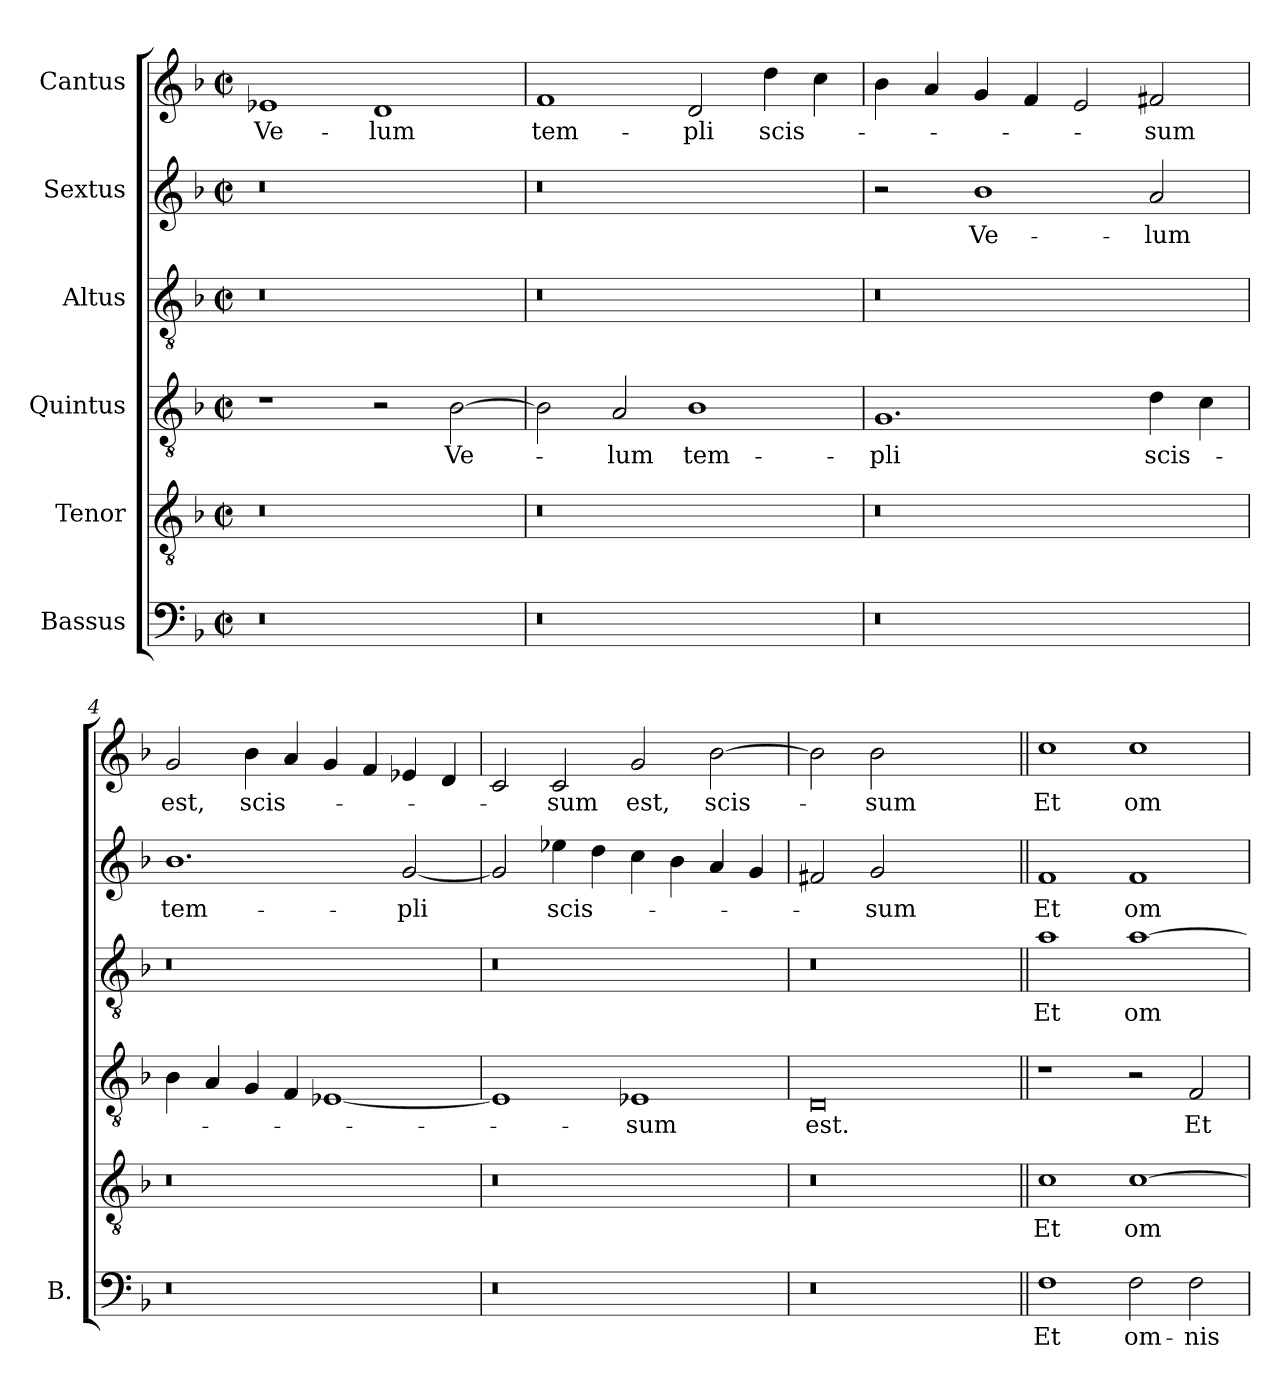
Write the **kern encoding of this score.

**kern	**text	**kern	**text	**kern	**text	**kern	**text	**kern	**text	**kern	**text
*part6	*part6	*part5	*part5	*part4	*part4	*part3	*part3	*part2	*part2	*part1	*part1
*staff6	*staff6	*staff5	*staff5	*staff4	*staff4	*staff3	*staff3	*staff2	*staff2	*staff1	*staff1
*I"Bassus	*	*I"Tenor	*	*I"Quintus	*	*I"Altus	*	*I"Sextus	*	*I"Cantus	*
*I'B.	*	*	*	*	*	*	*	*	*	*	*
*clefF4	*	*clefGv2	*	*clefGv2	*	*clefGv2	*	*clefG2	*	*clefG2	*
*k[b-]	*	*k[b-]	*	*k[b-]	*	*k[b-]	*	*k[b-]	*	*k[b-]	*
*F:	*	*F:	*	*F:	*	*F:	*	*F:	*	*F:	*
*M2/2	*	*M2/2	*	*M2/2	*	*M2/2	*	*M2/2	*	*M2/2	*
*met(c|)	*	*met(c|)	*	*met(c|)	*	*met(c|)	*	*met(c|)	*	*met(c|)	*
=1	=1	=1	=1	=1	=1	=1	=1	=1	=1	=1	=1
!LO:N:vis=0	!	!LO:N:vis=0	!	!	!	!LO:N:vis=0	!	!LO:N:vis=0	!	!	!
1r	.	1r	.	1r	.	1r	.	1r	.	1e-X/	Ve-
1ryy	.	1ryy	.	2r	.	1ryy	.	1ryy	.	1d/	-lum
.	.	.	.	[2B-\	Ve-	.	.	.	.	.	.
=2	=2	=2	=2	=2	=2	=2	=2	=2	=2	=2	=2
!LO:N:vis=0	!	!LO:N:vis=0	!	!	!	!LO:N:vis=0	!	!LO:N:vis=0	!	!	!
1r	.	1r	.	2B-\]	.	1r	.	1r	.	1f/	tem-
.	.	.	.	2A/	-lum	.	.	.	.	.	.
1ryy	.	1ryy	.	1B-\	tem-	1ryy	.	1ryy	.	2d/	-pli
.	.	.	.	.	.	.	.	.	.	4dd\	scis-
.	.	.	.	.	.	.	.	.	.	4cc\	.
=3	=3	=3	=3	=3	=3	=3	=3	=3	=3	=3	=3
!LO:N:vis=0	!	!LO:N:vis=0	!	!	!	!LO:N:vis=0	!	!	!	!	!
1r	.	1r	.	1.G/	-pli	1r	.	2r	.	4b-\	.
.	.	.	.	.	.	.	.	.	.	4a/	.
.	.	.	.	.	.	.	.	1b-\	Ve-	4g/	.
.	.	.	.	.	.	.	.	.	.	4f/	.
1ryy	.	1ryy	.	.	.	1ryy	.	.	.	2e/	.
.	.	.	.	4d\	scis-	.	.	2a/	-lum	2f#X/	-sum
.	.	.	.	4c\	.	.	.	.	.	.	.
=4	=4	=4	=4	=4	=4	=4	=4	=4	=4	=4	=4
!LO:N:vis=0	!	!LO:N:vis=0	!	!	!	!LO:N:vis=0	!	!	!	!	!
1r	.	1r	.	4B-\	.	1r	.	1.b-\	tem-	2g/	est,
.	.	.	.	4A/	.	.	.	.	.	.	.
.	.	.	.	4G/	.	.	.	.	.	4b-\	scis-
.	.	.	.	4F/	.	.	.	.	.	4a/	.
1ryy	.	1ryy	.	[1E-X/	.	1ryy	.	.	.	4g/	.
.	.	.	.	.	.	.	.	.	.	4f/	.
.	.	.	.	.	.	.	.	[2g/	-pli	4e-X/	.
.	.	.	.	.	.	.	.	.	.	4d/	.
=5	=5	=5	=5	=5	=5	=5	=5	=5	=5	=5	=5
!LO:N:vis=0	!	!LO:N:vis=0	!	!	!	!LO:N:vis=0	!	!	!	!	!
1r	.	1r	.	1E-/]	.	1r	.	2g/]	.	2c/	.
.	.	.	.	.	.	.	.	4ee-X\	scis-	2c/	-sum
.	.	.	.	.	.	.	.	4dd\	.	.	.
1ryy	.	1ryy	.	1E-X/	-sum	1ryy	.	4cc\	.	2g/	est,
.	.	.	.	.	.	.	.	4b-\	.	.	.
.	.	.	.	.	.	.	.	4a/	.	[2b-\	scis-
.	.	.	.	.	.	.	.	4g/	.	.	.
=6	=6	=6	=6	=6	=6	=6	=6	=6	=6	=6	=6
!LO:N:vis=0	!	!LO:N:vis=0	!	!	!	!LO:N:vis=0	!	!	!	!	!
1r	.	1r	.	0D/	est.	1r	.	2f#X/	.	2b-\]	.
.	.	.	.	.	.	.	.	2g/	-sum	2b-\	-sum
1ryy	.	1ryy	.	.	.	1ryy	.	1f#X/yy	est.	1a/yy	est.
=7||	=7||	=7||	=7||	=7||	=7||	=7||	=7||	=7||	=7||	=7||	=7||
1F\	Et	1c\	Et	1r	.	1a\	Et	1f/	Et	1cc\	Et
2F\	om-	[1c\	om-	2r	.	[1a\	om-	1f/	om-	1cc\	om-
2F\	-nis	.	.	2F/	Et	.	.	.	.	.	.
=	=	=	=	=	=	=	=	=	=	=	=
*-	*-	*-	*-	*-	*-	*-	*-	*-	*-	*-	*-
